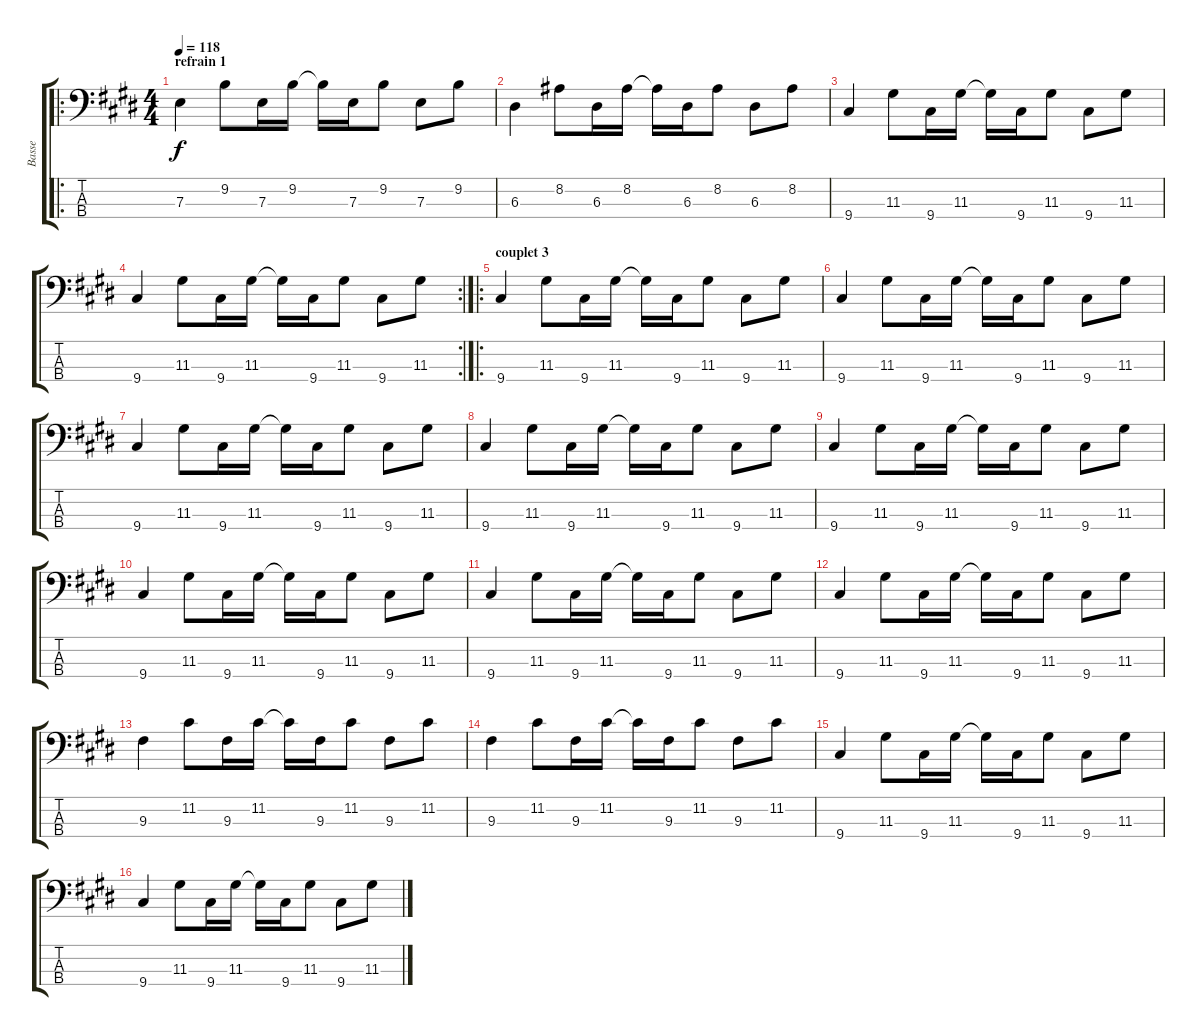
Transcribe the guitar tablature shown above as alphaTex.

\track ("Basse" "Basse") {instrument slapbass2}
\staff {score tabs}
\tuning (G2 D2 A1 E1) {hide}
\ro
\ts (4 4)
\section ("" "refrain 1")
\tempo 118
\clef f4
\ks e
7.3.4{dy f} 9.2.8 7.3.16 9.2.16 9.2{t}.16 7.3.16 9.2.8 7.3.8 9.2.8 |
6.3.4 8.2.8 6.3.16 8.2.16 8.2{t}.16 6.3.16 8.2.8 6.3.8 8.2.8 |
9.4.4 11.3.8 9.4.16 11.3.16 11.3{t}.16 9.4.16 11.3.8 9.4.8 11.3.8 |
\rc 2
9.4.4 11.3.8 9.4.16 11.3.16 11.3{t}.16 9.4.16 11.3.8 9.4.8 11.3.8 |
\ro
\section ("" "couplet 3")
9.4.4 11.3.8 9.4.16 11.3.16 11.3{t}.16 9.4.16 11.3.8 9.4.8 11.3.8 |
9.4.4 11.3.8 9.4.16 11.3.16 11.3{t}.16 9.4.16 11.3.8 9.4.8 11.3.8 |
9.4.4 11.3.8 9.4.16 11.3.16 11.3{t}.16 9.4.16 11.3.8 9.4.8 11.3.8 |
9.4.4 11.3.8 9.4.16 11.3.16 11.3{t}.16 9.4.16 11.3.8 9.4.8 11.3.8 |
9.4.4 11.3.8 9.4.16 11.3.16 11.3{t}.16 9.4.16 11.3.8 9.4.8 11.3.8 |
9.4.4 11.3.8 9.4.16 11.3.16 11.3{t}.16 9.4.16 11.3.8 9.4.8 11.3.8 |
9.4.4 11.3.8 9.4.16 11.3.16 11.3{t}.16 9.4.16 11.3.8 9.4.8 11.3.8 |
9.4.4 11.3.8 9.4.16 11.3.16 11.3{t}.16 9.4.16 11.3.8 9.4.8 11.3.8 |
9.3.4 11.2.8 9.3.16 11.2.16 11.2{t}.16 9.3.16 11.2.8 9.3.8 11.2.8 |
9.3.4 11.2.8 9.3.16 11.2.16 11.2{t}.16 9.3.16 11.2.8 9.3.8 11.2.8 |
9.4.4 11.3.8 9.4.16 11.3.16 11.3{t}.16 9.4.16 11.3.8 9.4.8 11.3.8 |
9.4.4 11.3.8 9.4.16 11.3.16 11.3{t}.16 9.4.16 11.3.8 9.4.8 11.3.8
